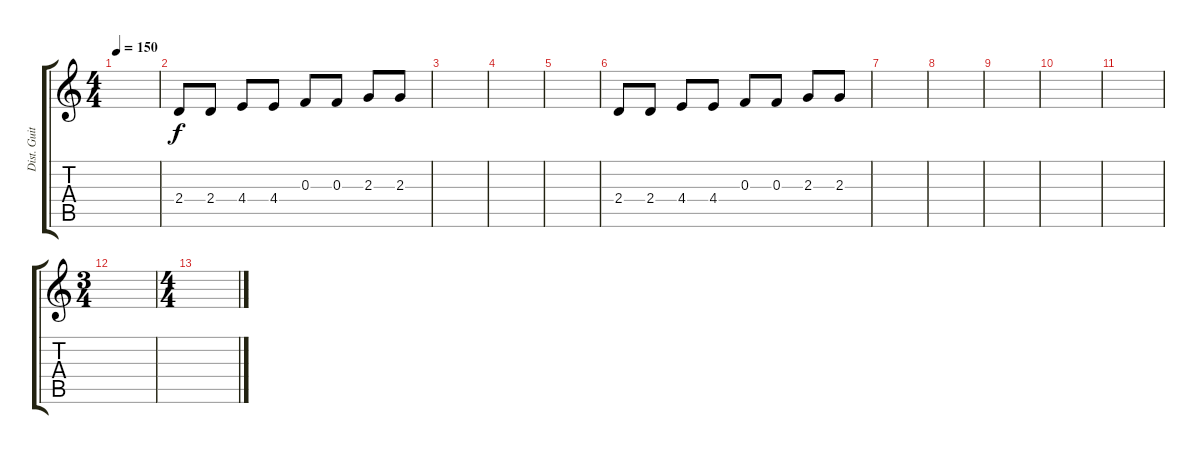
\track ("Dist. Guitar" "Dist. Guit") {instrument distortionguitar}
\staff {score tabs}
\tuning (D4 A3 F3 C3 G2 D2) {hide}
\ts (4 4)
\tempo 150
\clef g2
\ks c
|
2.4.8 2.4.8 4.4.8 4.4.8 0.3.8 0.3.8 2.3.8 2.3.8 |
|
|
|
2.4.8 2.4.8 4.4.8 4.4.8 0.3.8 0.3.8 2.3.8 2.3.8 |
|
|
|
|
|
\ts (3 4)
|
\ts (4 4)
